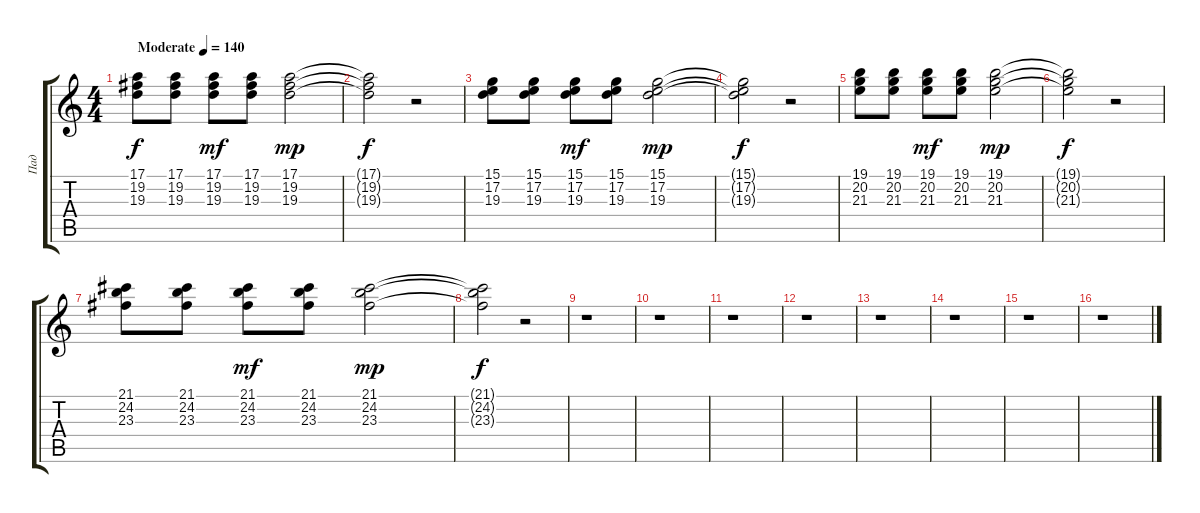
\track ("Пад" "Пад") {instrument pad8sweep}
\staff {score tabs}
\tuning (E4 B3 G3 D3 A2 E2) {hide}
\ts (4 4)
\tempo (140 "Moderate")
\clef g2
\ks c
(17.1 19.2 19.3).8{dy f instrument pad8sweep} (17.1 19.2 19.3).8 (17.1 19.2 19.3).8{dy mf} (17.1 19.2 19.3).8 (17.1 19.2 19.3).2{dy mp} |
(17.1{t} 19.2{t} 19.3{t}).2{dy f} r.2 |
(15.1 17.2 19.3).8 (15.1 17.2 19.3).8 (15.1 17.2 19.3).8{dy mf} (15.1 17.2 19.3).8 (15.1 17.2 19.3).2{dy mp} |
(15.1{t} 17.2{t} 19.3{t}).2{dy f} r.2 |
(19.1 20.2 21.3).8 (19.1 20.2 21.3).8 (19.1 20.2 21.3).8{dy mf} (19.1 20.2 21.3).8 (19.1 20.2 21.3).2{dy mp} |
(19.1{t} 20.2{t} 21.3{t}).2{dy f} r.2 |
(21.1 24.2 23.3).8 (21.1 24.2 23.3).8 (21.1 24.2 23.3).8{dy mf} (21.1 24.2 23.3).8 (21.1 24.2 23.3).2{dy mp} |
(21.1{t} 24.2{t} 23.3{t}).2{dy f} r.2 |
r.1 |
r.1 |
r.1 |
r.1 |
r.1 |
r.1 |
r.1 |
r.1
